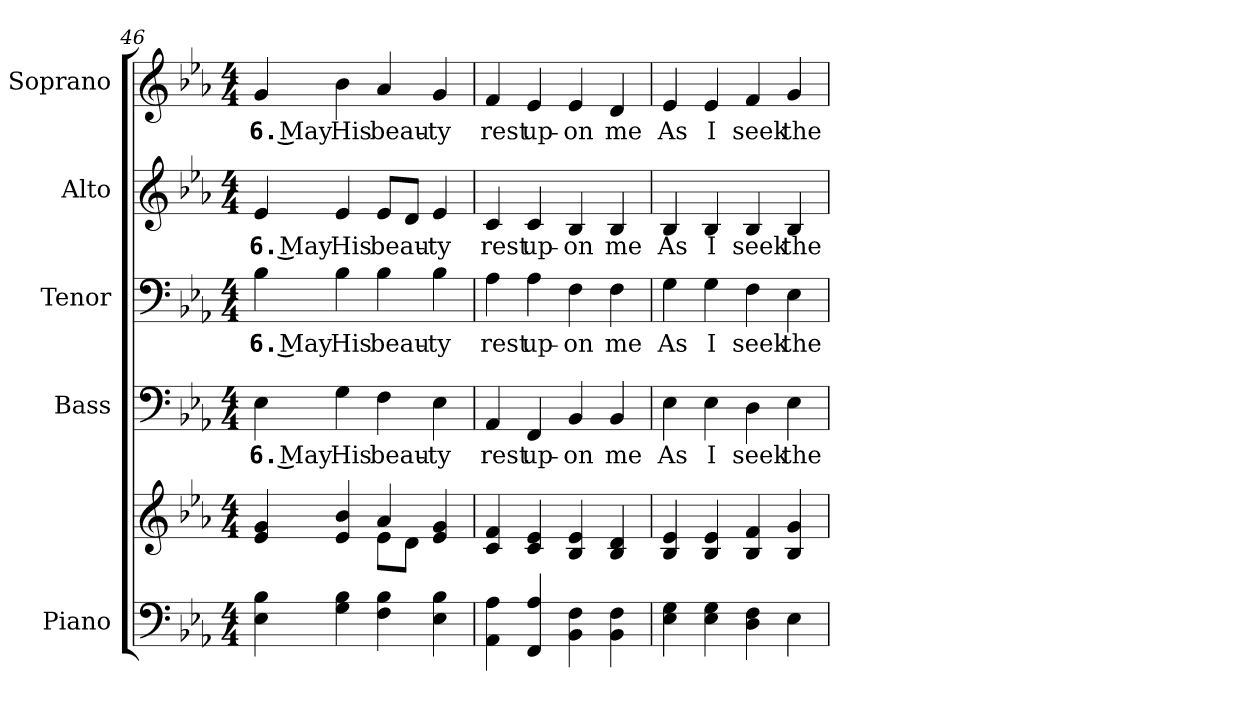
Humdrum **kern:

**kern	**kern	**kern	**text	**kern	**text	**kern	**text	**kern	**text
*part5	*part5	*part4	*part4	*part3	*part3	*part2	*part2	*part1	*part1
*staff6	*staff5	*staff4	*staff4	*staff3	*staff3	*staff2	*staff2	*staff1	*staff1
*I"Piano	*	*I"Bass	*	*I"Tenor	*	*I"Alto	*	*I"Soprano	*
*I'Pno.	*	*I'B.	*	*I'T.	*	*I'A.	*	*I'S.	*
*clefF4	*clefG2	*clefF4	*	*clefF4	*	*clefG2	*	*clefG2	*
*k[b-e-a-]	*k[b-e-a-]	*k[b-e-a-]	*	*k[b-e-a-]	*	*k[b-e-a-]	*	*k[b-e-a-]	*
*E-:	*E-:	*E-:	*	*E-:	*	*E-:	*	*E-:	*
*M4/4	*M4/4	*M4/4	*	*M4/4	*	*M4/4	*	*M4/4	*
=46	=46	=46	=46	=46	=46	=46	=46	=46	=46
*	*^	*	*	*	*	*	*	*	*
!	!	!	!	!LO:LY:b:color=#000000	!	!	!	!	!	!
!	!	!	!	!	!	!LO:LY:b:color=#000000	!	!	!	!
!	!	!	!	!	!	!	!	!LO:LY:b:color=#000000	!	!
!	!	!	!	!	!	!	!	!	!	!LO:LY:b:color=#000000
4E-i\ 4B-i	4e-i/ 4gi	2ryy	4E-i\	6. May	4B-i\	6. May	4e-i/	6. May	4gi/	6. May
!	!	!	!	!LO:LY:b:color=#000000	!	!	!	!	!	!
!	!	!	!	!	!	!LO:LY:b:color=#000000	!	!	!	!
!	!	!	!	!	!	!	!	!LO:LY:b:color=#000000	!	!
!	!	!	!	!	!	!	!	!	!	!LO:LY:b:color=#000000
4Gi\ 4B-i	4e-i/ 4b-i	.	4Gi\	His	4B-i\	His	4e-i/	His	4b-i\	His
!	!	!	!	!LO:LY:b:color=#000000	!	!	!	!	!	!
!	!	!	!	!	!	!LO:LY:b:color=#000000	!	!	!	!
!	!	!	!	!	!	!	!	!LO:LY:b:color=#000000	!	!
!	!	!	!	!	!	!	!	!	!	!LO:LY:b:color=#000000
4Fi\ 4B-i	4a-i/	8e-i\L	4Fi\	beau-	4B-i\	beau-	8e-i/L	beau-	4a-i/	beau-
.	.	8di\J	.	.	.	.	8di/J	.	.	.
!	!	!	!	!LO:LY:b:color=#000000	!	!	!	!	!	!
!	!	!	!	!	!	!LO:LY:b:color=#000000	!	!	!	!
!	!	!	!	!	!	!	!	!LO:LY:b:color=#000000	!	!
!	!	!	!	!	!	!	!	!	!	!LO:LY:b:color=#000000
4E-i\ 4B-i	4e-i/ 4gi	4ryy	4E-i\	-ty	4B-i\	-ty	4e-i/	-ty	4gi/	-ty
*	*v	*v	*	*	*	*	*	*	*	*
!!LO:PB:g=z
=47	=47	=47	=47	=47	=47	=47	=47	=47	=47
*	*^	*	*	*	*	*	*	*	*
!	!	!	!	!LO:LY:b:color=#000000	!	!	!	!	!	!
*	*v	*v	*	*	*	*	*	*	*	*
*	*^	*	*	*	*	*	*	*	*
!	!	!	!	!	!	!LO:LY:b:color=#000000	!	!	!	!
*	*v	*v	*	*	*	*	*	*	*	*
*	*^	*	*	*	*	*	*	*	*
!	!	!	!	!	!	!	!	!LO:LY:b:color=#000000	!	!
*	*v	*v	*	*	*	*	*	*	*	*
*	*^	*	*	*	*	*	*	*	*
!	!	!	!	!	!	!	!	!	!	!LO:LY:b:color=#000000
*	*v	*v	*	*	*	*	*	*	*	*
4AA-i\ 4A-i	4ci/ 4fi	4AA-i/	rest	4A-i\	rest	4ci/	rest	4fi/	rest
!	!	!	!LO:LY:b:color=#000000	!	!	!	!	!	!
!	!	!	!	!	!LO:LY:b:color=#000000	!	!	!	!
!	!	!	!	!	!	!	!LO:LY:b:color=#000000	!	!
!	!	!	!	!	!	!	!	!	!LO:LY:b:color=#000000
4FFi/ 4A-i	4ci/ 4e-i	4FFi/	up-	4A-i\	up-	4ci/	up-	4e-i/	up-
!	!	!	!LO:LY:b:color=#000000	!	!	!	!	!	!
!	!	!	!	!	!LO:LY:b:color=#000000	!	!	!	!
!	!	!	!	!	!	!	!LO:LY:b:color=#000000	!	!
!	!	!	!	!	!	!	!	!	!LO:LY:b:color=#000000
4BB-i\ 4Fi	4B-i/ 4e-i	4BB-i/	-on	4Fi\	-on	4B-i/	-on	4e-i/	-on
!	!	!	!LO:LY:b:color=#000000	!	!	!	!	!	!
!	!	!	!	!	!LO:LY:b:color=#000000	!	!	!	!
!	!	!	!	!	!	!	!LO:LY:b:color=#000000	!	!
!	!	!	!	!	!	!	!	!	!LO:LY:b:color=#000000
4BB-i\ 4Fi	4B-i/ 4di	4BB-i/	me	4Fi\	me	4B-i/	me	4di/	me
=48	=48	=48	=48	=48	=48	=48	=48	=48	=48
!	!	!	!LO:LY:b:color=#000000	!	!	!	!	!	!
!	!	!	!	!	!LO:LY:b:color=#000000	!	!	!	!
!	!	!	!	!	!	!	!LO:LY:b:color=#000000	!	!
!	!	!	!	!	!	!	!	!	!LO:LY:b:color=#000000
4E-i\ 4Gi	4B-i/ 4e-i	4E-i\	As	4Gi\	As	4B-i/	As	4e-i/	As
!	!	!	!LO:LY:b:color=#000000	!	!	!	!	!	!
!	!	!	!	!	!LO:LY:b:color=#000000	!	!	!	!
!	!	!	!	!	!	!	!LO:LY:b:color=#000000	!	!
!	!	!	!	!	!	!	!	!	!LO:LY:b:color=#000000
4E-i\ 4Gi	4B-i/ 4e-i	4E-i\	I	4Gi\	I	4B-i/	I	4e-i/	I
!	!	!	!LO:LY:b:color=#000000	!	!	!	!	!	!
!	!	!	!	!	!LO:LY:b:color=#000000	!	!	!	!
!	!	!	!	!	!	!	!LO:LY:b:color=#000000	!	!
!	!	!	!	!	!	!	!	!	!LO:LY:b:color=#000000
4Di\ 4Fi	4B-i/ 4fi	4Di\	seek	4Fi\	seek	4B-i/	seek	4fi/	seek
!	!	!	!LO:LY:b:color=#000000	!	!	!	!	!	!
!	!	!	!	!	!LO:LY:b:color=#000000	!	!	!	!
!	!	!	!	!	!	!	!LO:LY:b:color=#000000	!	!
!	!	!	!	!	!	!	!	!	!LO:LY:b:color=#000000
4E-i\	4B-i/ 4gi	4E-i\	the	4E-i\	the	4B-i/	the	4gi/	the
=	=	=	=	=	=	=	=	=	=
*-	*-	*-	*-	*-	*-	*-	*-	*-	*-
